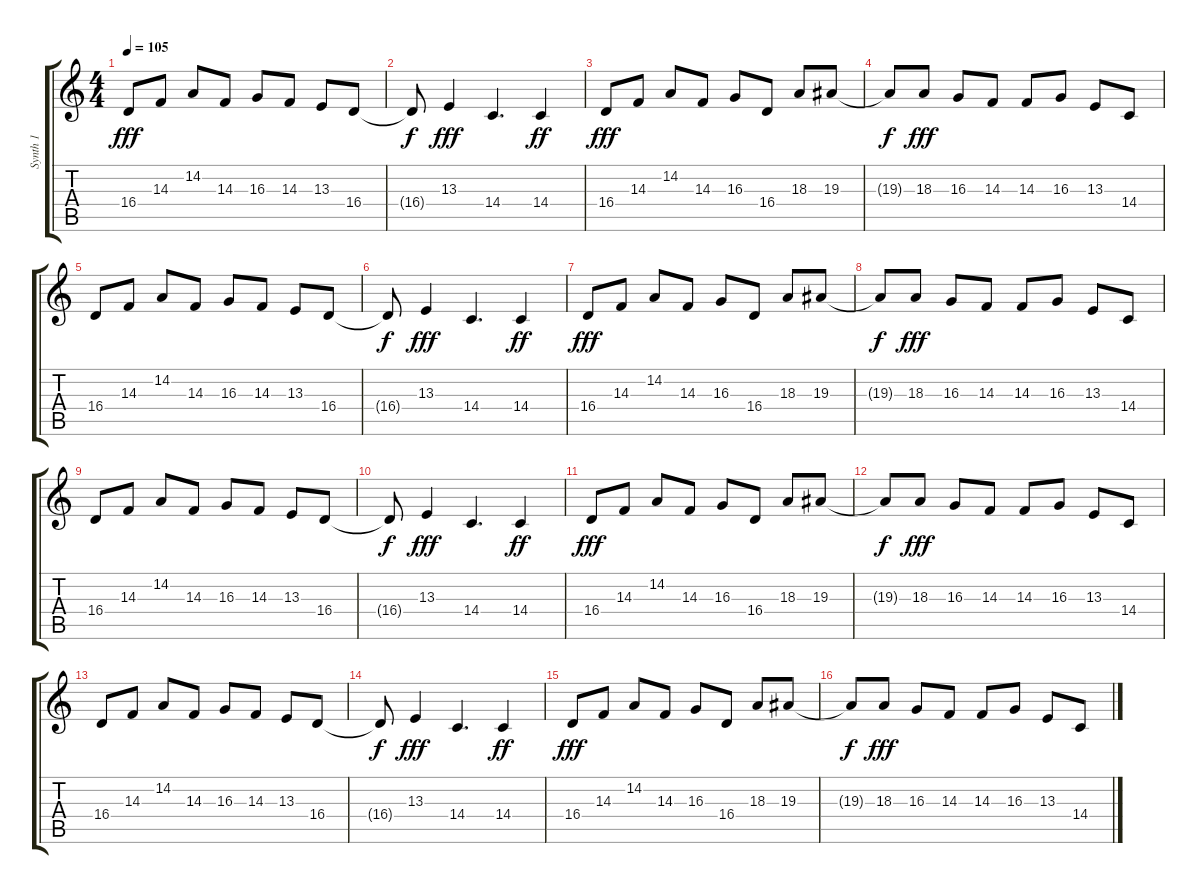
\track ("Synth 1" "Synth 1") {instrument shanai}
\staff {score tabs}
\tuning (C4 G3 Eb3 Bb2 F2 C2) {hide}
\ts (4 4)
\tempo 105
\clef g2
\ks c
16.4.8{dy fff} 14.3.8 14.2.8 14.3.8 16.3.8 14.3.8 13.3.8 16.4.8 |
16.4{t}.8{dy f} 13.3.4{dy fff} 14.4.4{d} 14.4.4{dy ff} |
16.4.8{dy fff} 14.3.8 14.2.8 14.3.8 16.3.8 16.4.8 18.3.8 19.3.8 |
19.3{t}.8{dy f} 18.3.8{dy fff} 16.3.8 14.3.8 14.3.8 16.3.8 13.3.8 14.4.8 |
16.4.8 14.3.8 14.2.8 14.3.8 16.3.8 14.3.8 13.3.8 16.4.8 |
16.4{t}.8{dy f} 13.3.4{dy fff} 14.4.4{d} 14.4.4{dy ff} |
16.4.8{dy fff} 14.3.8 14.2.8 14.3.8 16.3.8 16.4.8 18.3.8 19.3.8 |
19.3{t}.8{dy f} 18.3.8{dy fff} 16.3.8 14.3.8 14.3.8 16.3.8 13.3.8 14.4.8 |
16.4.8 14.3.8 14.2.8 14.3.8 16.3.8 14.3.8 13.3.8 16.4.8 |
16.4{t}.8{dy f} 13.3.4{dy fff} 14.4.4{d} 14.4.4{dy ff} |
16.4.8{dy fff} 14.3.8 14.2.8 14.3.8 16.3.8 16.4.8 18.3.8 19.3.8 |
19.3{t}.8{dy f} 18.3.8{dy fff} 16.3.8 14.3.8 14.3.8 16.3.8 13.3.8 14.4.8 |
16.4.8 14.3.8 14.2.8 14.3.8 16.3.8 14.3.8 13.3.8 16.4.8 |
16.4{t}.8{dy f} 13.3.4{dy fff} 14.4.4{d} 14.4.4{dy ff} |
16.4.8{dy fff} 14.3.8 14.2.8 14.3.8 16.3.8 16.4.8 18.3.8 19.3.8 |
19.3{t}.8{dy f} 18.3.8{dy fff} 16.3.8 14.3.8 14.3.8 16.3.8 13.3.8 14.4.8
